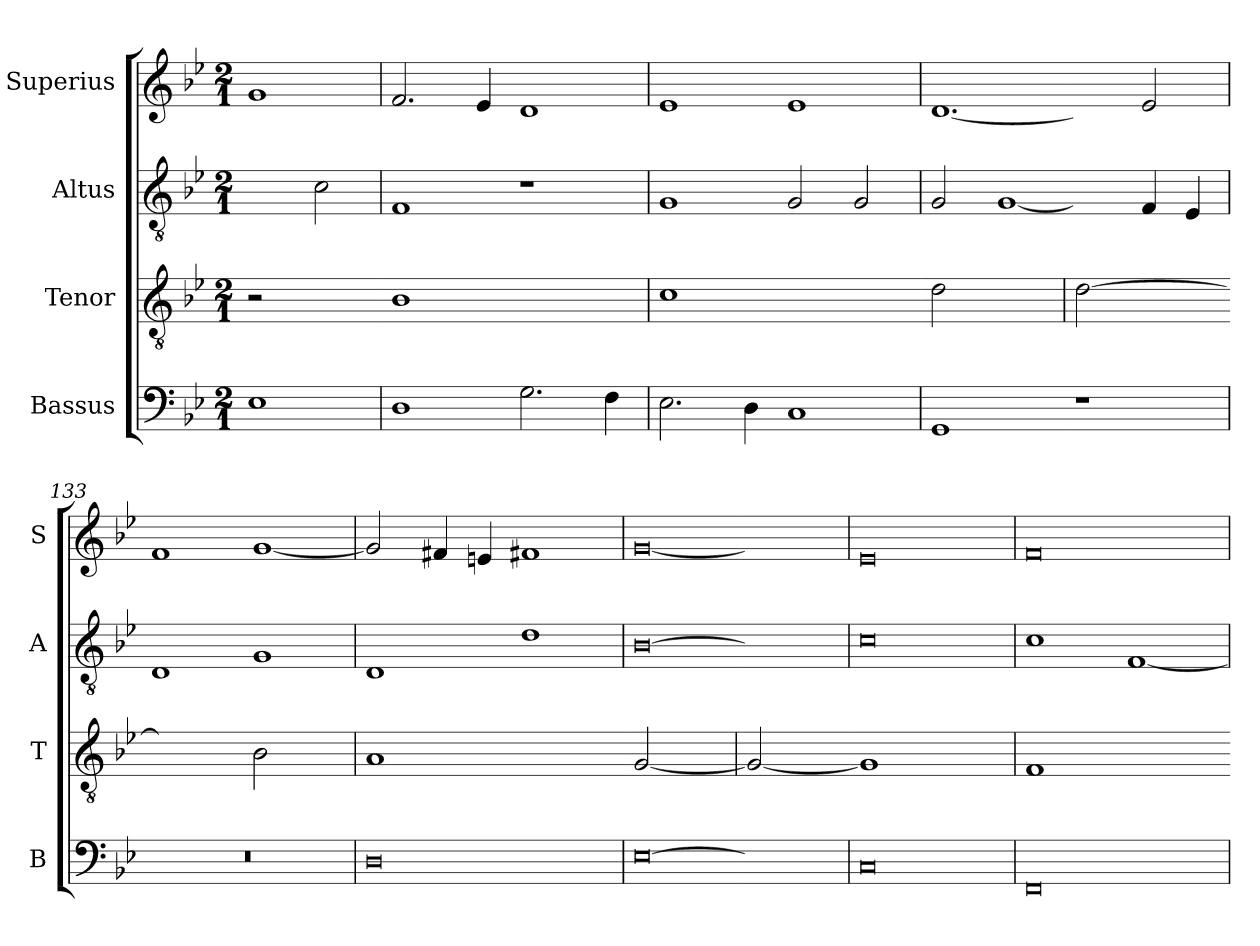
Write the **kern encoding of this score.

**kern	**kern	**kern	**kern
*part4	*part3	*part2	*part1
*staff4	*staff3	*staff2	*staff1
*I"Bassus	*I"Tenor	*I"Altus	*I"Superius
*I'B	*I'T	*I'A	*I'S
*clefF4	*clefGv2	*clefGv2	*clefG2
*k[b-e-]	*k[b-e-]	*k[b-e-]	*k[b-e-]
*M2/1	*M2/1	*M2/1	*M2/1
=	=	=	=
!	!LO:N:vis=2	!	!
1E-	1r	2B-yy]	1g
.	.	2c\	.
=130	=130-	=130	=130
!	!LO:N:vis=1	!	!
1D	0B-	1F	2.f/
.	.	.	4e-/
2.G\	.	1r	1d
4F\	.	.	.
=131	=131	=131	=131
!	!LO:N:vis=1	!	!
2.E-\	0c	1G	1e-
4D\	.	.	.
1C	.	2G/	1e-
.	.	2G/	.
=132	=132-	=132	=132
!	!LO:N:vis=2	!	!LO:N:vis=1.
1GG	1d	2G/	[1d
!	!	!LO:N:vis=1	!
.	.	[2G	.
=-	=	=-	=-
!	!LO:N:vis=2	!	!
1r	[1d	2Gyy]	2dyy]
.	.	4F/	2e-/
.	.	4E-/	.
=133	=133-	=133	=133
!	!LO:N:vis=2	!	!
0r	1dyy]	1D	1f
!	!LO:N:vis=2	!	!
.	1B-	1G	[1g
=134	=134	=134	=134
!	!LO:N:vis=1	!	!
0D	0A	1D	2g/]
.	.	.	4f#X/
.	.	.	4en/
.	.	1d	1f#X
=135	=135-	=135	=135
!LO:N:vis=0	!LO:N:vis=2	!LO:N:vis=0	!LO:N:vis=0
[1E-	[1G	[1B-	[1g
=-	=	=-	=-
!	!LO:N:vis=2	!	!
1E-yy]	1G_	1B-yy]	1gyy]
=136	=136-	=136	=136
!	!LO:N:vis=1	!	!
0C	0G]	0c	0e-
=137	=137	=137	=137
!	!LO:N:vis=1	!	!
0FF	0F	1c	0f
.	.	[1F	.
=	=-	=	=
*-	*-	*-	*-
